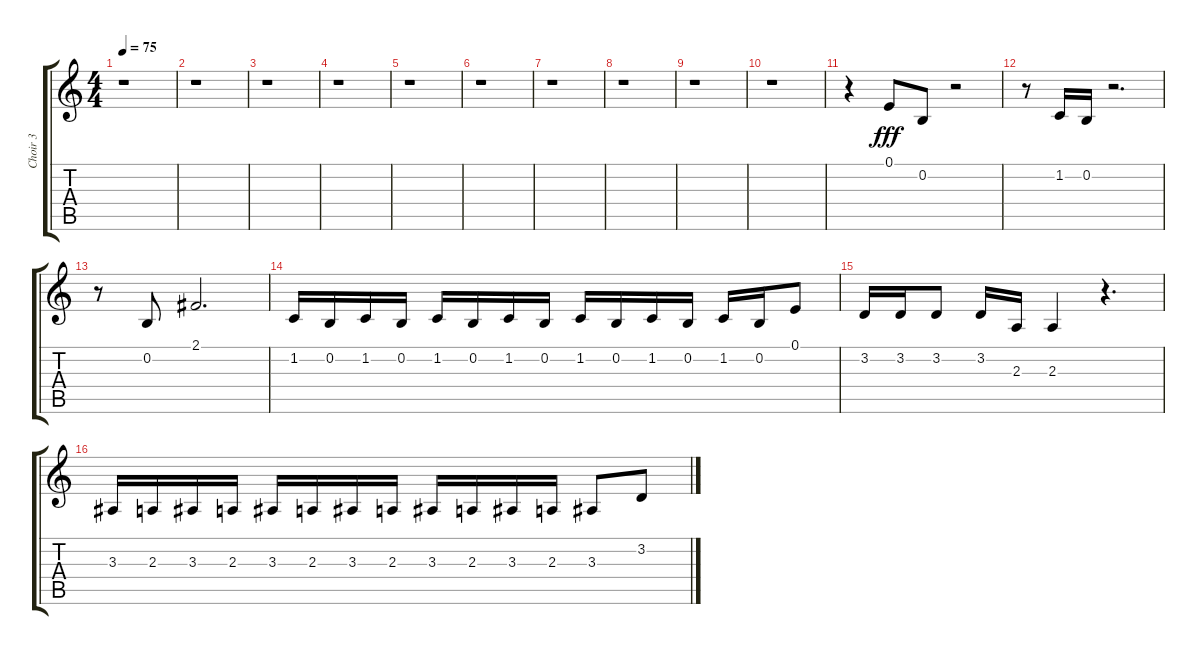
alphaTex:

\track ("Choir 3" "Choir 3") {instrument choiraahs}
\staff {score tabs}
\tuning (E4 B3 G3 D3 A2 E2) {hide}
\ts (4 4)
\tempo 75
\clef g2
\ks c
r.1{dy fff} |
r.1 |
r.1 |
r.1 |
r.1 |
r.1 |
r.1 |
r.1 |
r.1 |
r.1 |
r.4 0.1.8{balance 0} 0.2.8 r.2 |
r.8 1.2.16 0.2.16 r.2{d} |
r.8 0.2.8 2.1.2{d} |
1.2.16 0.2.16 1.2.16 0.2.16 1.2.16 0.2.16 1.2.16 0.2.16 1.2.16 0.2.16 1.2.16 0.2.16 1.2.16 0.2.16 0.1.8 |
3.2.16 3.2.16 3.2.8 3.2.16 2.3.16 2.3.4 r.4{d} |
3.3.16 2.3.16 3.3.16 2.3.16 3.3.16 2.3.16 3.3.16 2.3.16 3.3.16 2.3.16 3.3.16 2.3.16 3.3.8 3.2.8
